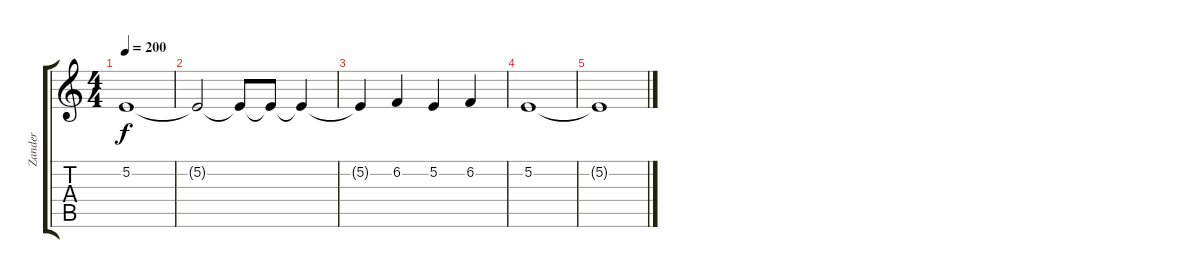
\track ("Zander" "Zander") {instrument stringensemble1}
\staff {score tabs}
\tuning (E4 B3 G3 D3 A2 E2) {hide}
\ts (4 4)
\tempo 200
\clef g2
\ks c
5.2.1{dy f} |
5.2{t}.2 5.2{t}.8 5.2{t}.8 5.2{t}.4 |
5.2{t}.4 6.2.4 5.2.4 6.2.4 |
5.2.1 |
5.2{t}.1
